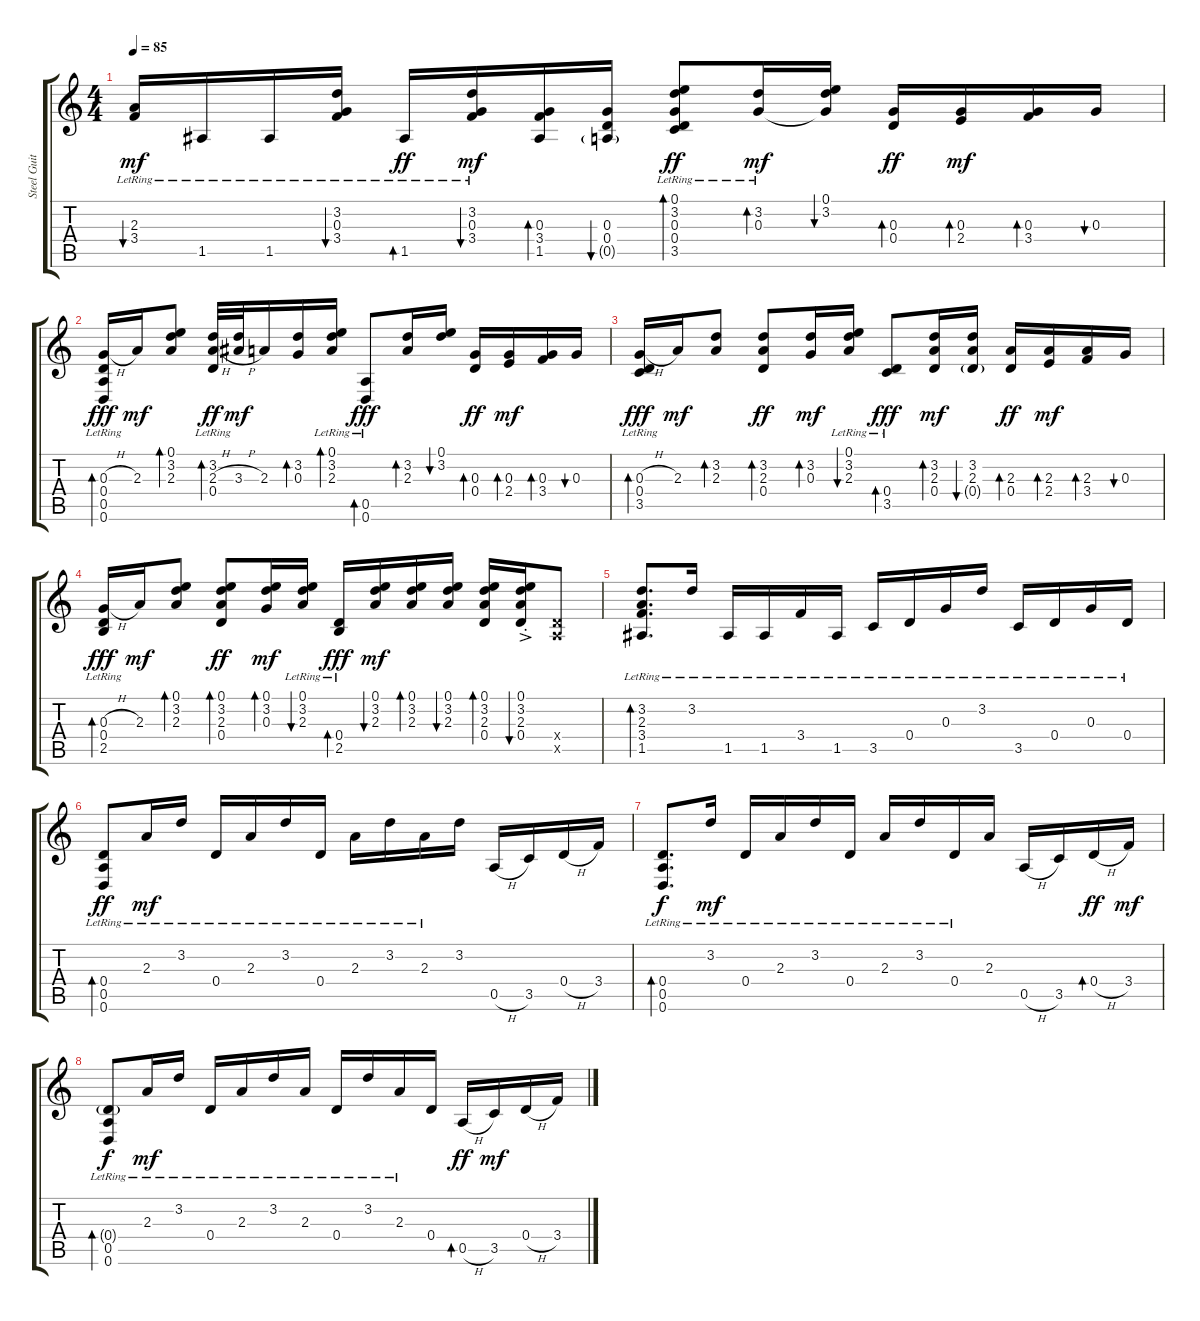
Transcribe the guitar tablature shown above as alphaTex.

\track ("Steel Guitar" "Steel Guit") {instrument acousticguitarsteel}
\staff {score tabs}
\tuning (E4 B3 G3 D3 A2 D2) {hide}
\ts (4 4)
\tempo 85
\clef g2
\ks c
(2.3{lr} 3.4{lr}).16{bu 30 dy mf} 1.5{lr}.16 1.5{lr}.16 (3.2{lr} 0.3{lr} 3.4{lr}).16{bu 30} 1.5{lr}.16{bd 30 dy ff} (3.2{lr} 0.3{lr} 3.4{lr}).16{bu 30 dy mf} (0.3 3.4 1.5).16{bd 30} (0.3 0.4 0.5{g}).16{bu 30} (0.1 3.2 0.3 0.4 3.5{lr}).8{bd 30 dy ff} (3.2 0.3{lr}).16{bd 30 dy mf} (0.1 3.2 0.3{t}).16{bu 30} (0.3 0.4).16{bd 30 dy ff} (0.3 2.4).16{bd 30 dy mf} (0.3 3.4).16{bd 30} 0.3.16{bu 30} |
(0.3{h} 0.4{lr} 0.5{lr} 0.6{lr}).16{bd 30 dy fff} 2.3.16{dy mf} (0.1 3.2 2.3).8{bd 30} (3.2{lr} 2.3{h} 0.4).32{bd 30 dy ff} (3.2{t} 3.3{h}).32{dy mf} 2.3.16 (3.2 0.3).16{bd 30} (0.1 3.2 2.3{lr}).16{bd 30} (0.5{lr} 0.6{lr}).8{bd 30 dy fff} (3.2 2.3).16{bd 30} (0.1 3.2).16{bu 30} (0.3 0.4).16{bd 30 dy ff} (0.3 2.4).16{bd 30 dy mf} (0.3 3.4).16{bd 30} 0.3.16{bu 30} |
(0.3{h} 0.4{lr} 3.5{lr}).16{bd 30 dy fff} 2.3.16{dy mf} (3.2 2.3).8{bd 30} (3.2 2.3 0.4).8{bd 30 dy ff} (3.2 0.3).16{bd 30 dy mf} (0.1 3.2 2.3{lr}).16{bu 30} (0.4 3.5{lr}).8{bd 30 dy fff} (3.2 2.3 0.4).16{bd 30 dy mf} (3.2 2.3 0.4{g}).16{bu 30} (2.3 0.4).16{bd 30 dy ff} (2.3 2.4).16{bd 30 dy mf} (2.3 3.4).16{bd 30} 0.3.16{bu 30} |
(0.3{h} 0.4{lr} 2.5{lr}).16{bd 30 dy fff} 2.3.16{dy mf} (0.1 3.2 2.3).8{bd 30} (0.1 3.2 2.3 0.4).8{bd 30 dy ff} (0.1 3.2 0.3).16{bd 30 dy mf} (0.1 3.2 2.3{lr}).16{bu 30} (0.4 2.5{lr}).16{bd 30 dy fff} (0.1 3.2 2.3).16{bu 30 dy mf} (0.1 3.2 2.3).16{bd 30} (0.1 3.2 2.3).16{bu 30} (0.1 3.2 2.3 0.4).16{bd 30} (0.1{ac st} 3.2{ac st} 2.3{ac st} 0.4{ac st}).16{bu 30} (0.4{x} 0.5{x}).8 |
(3.2{lr} 2.3{lr} 3.4{lr} 1.5{lr}).8{d bd 60} 3.2{lr}.16 1.5{lr}.16 1.5{lr}.16 3.4{lr}.16 1.5{lr}.16 3.5{lr}.16 0.4{lr}.16 0.3{lr}.16 3.2{lr}.16 3.5{lr}.16 0.4{lr}.16 0.3{lr}.16 0.4{lr}.16 |
(0.4{lr} 0.5{lr} 0.6{lr}).8{bd 30 dy ff} 2.3{lr}.16{dy mf} 3.2{lr}.16 0.4{lr}.16 2.3{lr}.16 3.2{lr}.16 0.4{lr}.16 2.3{lr}.16 3.2{lr}.16 2.3{lr}.16 3.2.16 0.5{h}.16 3.5.16 0.4{h}.16 3.4.16 |
(0.4{lr} 0.5{lr} 0.6{lr}).8{d bd 60 dy f} 3.2{lr}.16{dy mf} 0.4{lr}.16 2.3{lr}.16 3.2{lr}.16 0.4{lr}.16 2.3{lr}.16 3.2{lr}.16 0.4{lr}.16 2.3.16 0.5{h}.16 3.5.16 0.4{h}.16{bd 60 dy ff} 3.4.16{dy mf} |
(0.4{g lr} 0.5{lr} 0.6{lr}).8{bd 30 dy f} 2.3{lr}.16{dy mf} 3.2{lr}.16 0.4{lr}.16 2.3{lr}.16 3.2{lr}.16 2.3{lr}.16 0.4{lr}.16 3.2{lr}.16 2.3{lr}.16 0.4.16 0.5{h}.16{bd 30 dy ff} 3.5.16{dy mf} 0.4{h}.16 3.4.16
